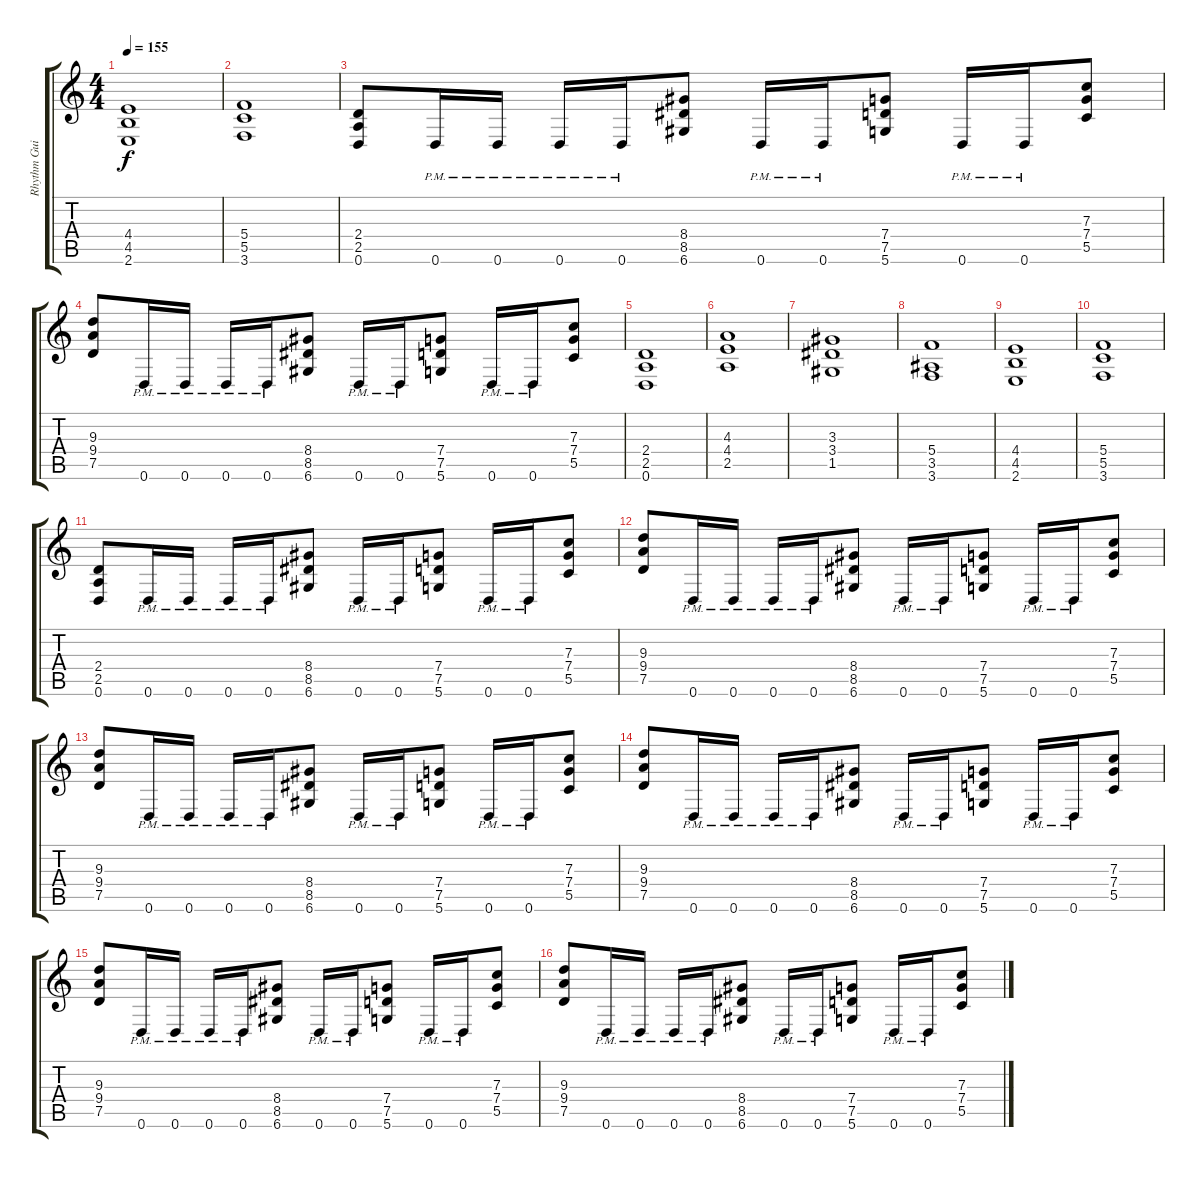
\track ("Rhythm Guitar" "Rhythm Gui") {instrument distortionguitar}
\staff {score tabs}
\tuning (D4 A3 F3 C3 G2 D2) {hide}
\ts (4 4)
\tempo 155
\clef g2
\ks c
(4.4 4.5 2.6).1{dy f} |
(5.4 5.5 3.6).1 |
(2.4 2.5 0.6).8 0.6{pm}.16 0.6{pm}.16 0.6{pm}.16 0.6{pm}.16 (8.4 8.5 6.6).8 0.6{pm}.16 0.6{pm}.16 (7.4 7.5 5.6).8 0.6{pm}.16 0.6{pm}.16 (7.3 7.4 5.5).8 |
(9.3 9.4 7.5).8 0.6{pm}.16 0.6{pm}.16 0.6{pm}.16 0.6{pm}.16 (8.4 8.5 6.6).8 0.6{pm}.16 0.6{pm}.16 (7.4 7.5 5.6).8 0.6{pm}.16 0.6{pm}.16 (7.3 7.4 5.5).8 |
(2.4 2.5 0.6).1 |
(4.3 4.4 2.5).1 |
(3.3 3.4 1.5).1 |
(5.4 3.5 3.6).1 |
(4.4 4.5 2.6).1 |
(5.4 5.5 3.6).1 |
(2.4 2.5 0.6).8 0.6{pm}.16 0.6{pm}.16 0.6{pm}.16 0.6{pm}.16 (8.4 8.5 6.6).8 0.6{pm}.16 0.6{pm}.16 (7.4 7.5 5.6).8 0.6{pm}.16 0.6{pm}.16 (7.3 7.4 5.5).8 |
(9.3 9.4 7.5).8 0.6{pm}.16 0.6{pm}.16 0.6{pm}.16 0.6{pm}.16 (8.4 8.5 6.6).8 0.6{pm}.16 0.6{pm}.16 (7.4 7.5 5.6).8 0.6{pm}.16 0.6{pm}.16 (7.3 7.4 5.5).8 |
(9.3 9.4 7.5).8 0.6{pm}.16 0.6{pm}.16 0.6{pm}.16 0.6{pm}.16 (8.4 8.5 6.6).8 0.6{pm}.16 0.6{pm}.16 (7.4 7.5 5.6).8 0.6{pm}.16 0.6{pm}.16 (7.3 7.4 5.5).8 |
(9.3 9.4 7.5).8 0.6{pm}.16 0.6{pm}.16 0.6{pm}.16 0.6{pm}.16 (8.4 8.5 6.6).8 0.6{pm}.16 0.6{pm}.16 (7.4 7.5 5.6).8 0.6{pm}.16 0.6{pm}.16 (7.3 7.4 5.5).8 |
(9.3 9.4 7.5).8 0.6{pm}.16 0.6{pm}.16 0.6{pm}.16 0.6{pm}.16 (8.4 8.5 6.6).8 0.6{pm}.16 0.6{pm}.16 (7.4 7.5 5.6).8 0.6{pm}.16 0.6{pm}.16 (7.3 7.4 5.5).8 |
(9.3 9.4 7.5).8 0.6{pm}.16 0.6{pm}.16 0.6{pm}.16 0.6{pm}.16 (8.4 8.5 6.6).8 0.6{pm}.16 0.6{pm}.16 (7.4 7.5 5.6).8 0.6{pm}.16 0.6{pm}.16 (7.3 7.4 5.5).8
